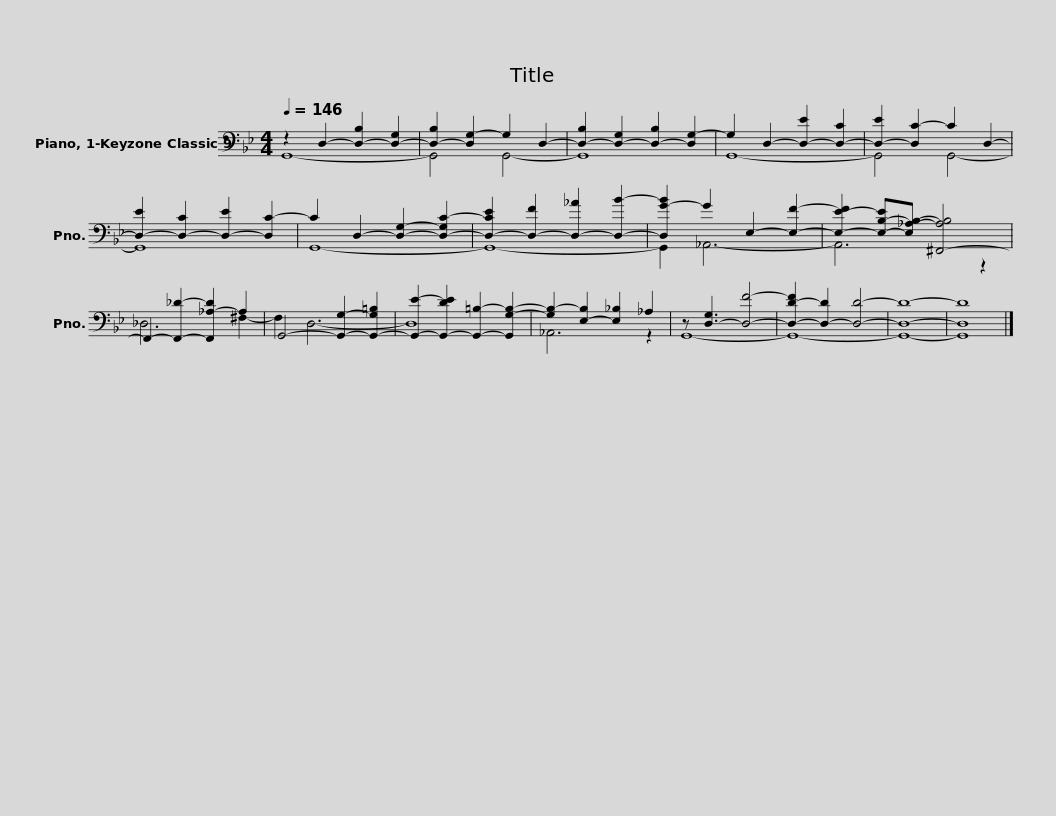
X:1
%%score ( 1 2 )
L:1/8
Q:1/4=146
M:4/4
I:linebreak $
K:Bb
V:1 bass
V:2 bass
V:1
 z2 D,2- [D,-B,]2 [D,-G,]2 | [D,-B,]2 [D,G,-]2 G,2 D,2- | [D,-B,]2 [D,-G,]2 [D,-B,]2 [D,G,-]2 | G,2 D,2- [D,-E]2 [D,-C]2 | [D,-E]2 [D,C-]2 C2 D,2- | %5
 [D,-E]2 [D,-C]2 [D,-E]2 [D,C-]2 | C2 D,2- [D,G,]2- [D,-G,C-]2 |$ [D,-CE]2 [D,-F]2 [D,-_A]2 [D,B]2- | [D,G-B]2 G2 E,2- [E,F]2- | [E,-E-F]2 [E,-B,-E][E,_A,-B,-] [^F,,-A,B,]4 | %10
 F,,2- [F,,_D]2- [F,,_A,-D]2 A,2 | G,,4- [G,,G,]2- [G,,-G,=B,]2 |$ [G,,E]2- [G,,-DE]2 [G,,=B,]2- [G,,G,-B,-]2 | [G,B,-]2 [E,-B,]2 [E,_B,]2 _A,2 | z [D,-G,]3 [D,F]4- | %15
 [D,-D-F]2 [D,-D]2 [D,D]4- | [D,D]8- | [D,D]8 |] %18
V:2
 G,,8- | G,,4 G,,4- | G,,8 | G,,8- | G,,4 G,,4- | %5
 G,,8 | G,,8- |$ G,,8- | G,,2 _A,,6- | A,,6 z2 | %10
 _D,6 ^F,2- | F,2 D,6- |$ D,8 | _A,,6 z2 | G,,8- | %15
 G,,8- | G,,8- | G,,8 |] %18
